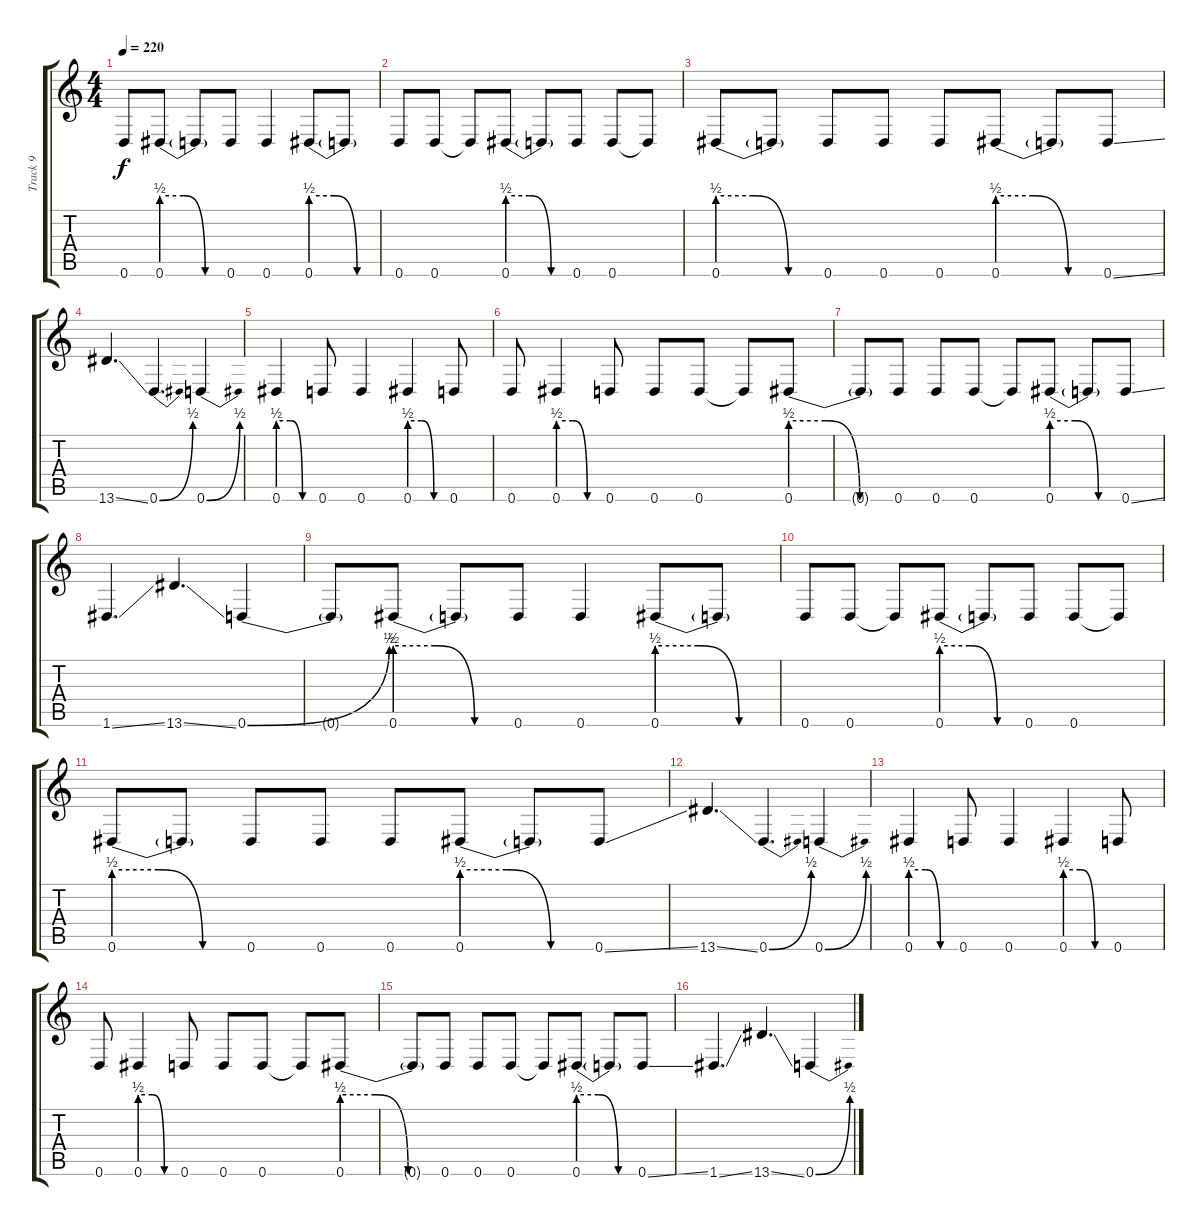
\track ("Track 9" "Track 9") {instrument electricbassfinger}
\staff {score tabs}
\tuning (D4 A3 F3 C3 G2 D2) {hide}
\ts (4 4)
\tempo 220
\clef g2
\ks c
0.6{t}.8{dy f} 0.6{be (custom 0 2 20 2 40 0 60 0)}.8 0.6{t}.8 0.6.8 0.6.4 0.6{be (custom 0 2 20 2 40 0 60 0)}.8 0.6{t}.8 |
0.6.8 0.6.8 0.6{t}.8 0.6{be (custom 0 2 20 2 40 0 60 0)}.8 0.6{t}.8 0.6.8 0.6.8 0.6{t}.8 |
0.6{be (custom 0 2 20 2 40 0 60 0)}.8 0.6{t}.8 0.6.8 0.6.8 0.6.8 0.6{be (custom 0 2 20 2 40 0 60 0)}.8 0.6{t}.8 0.6{ss}.8 |
13.6{ss}.4{d} 0.6{be (bend 0 0 60 2)}.4{d} 0.6{be (bend 0 0 60 2)}.4 |
0.6{be (custom 0 2 20 2 40 0 60 0)}.4 0.6.8 0.6.4 0.6{be (custom 0 2 20 2 40 0 60 0)}.4 0.6.8 |
0.6.8 0.6{be (custom 0 2 20 2 40 0 60 0)}.4 0.6.8 0.6.8 0.6.8 0.6{t}.8 0.6{be (custom 0 2 20 2 40 0 60 0)}.8 |
0.6{t}.8 0.6.8 0.6.8 0.6.8 0.6{t}.8 0.6{be (custom 0 2 20 2 40 0 60 0)}.8 0.6{t}.8 0.6{ss}.8 |
1.6{ss}.4{d} 13.6{ss}.4{d} 0.6{be (bend 0 0 60 2)}.4 |
0.6{t}.8 0.6{be (custom 0 2 20 2 40 0 60 0)}.8 0.6{t}.8 0.6.8 0.6.4 0.6{be (custom 0 2 20 2 40 0 60 0)}.8 0.6{t}.8 |
0.6.8 0.6.8 0.6{t}.8 0.6{be (custom 0 2 20 2 40 0 60 0)}.8 0.6{t}.8 0.6.8 0.6.8 0.6{t}.8 |
0.6{be (custom 0 2 20 2 40 0 60 0)}.8 0.6{t}.8 0.6.8 0.6.8 0.6.8 0.6{be (custom 0 2 20 2 40 0 60 0)}.8 0.6{t}.8 0.6{ss}.8 |
13.6{ss}.4{d} 0.6{be (bend 0 0 60 2)}.4{d} 0.6{be (bend 0 0 60 2)}.4 |
0.6{be (custom 0 2 20 2 40 0 60 0)}.4 0.6.8 0.6.4 0.6{be (custom 0 2 20 2 40 0 60 0)}.4 0.6.8 |
0.6.8 0.6{be (custom 0 2 20 2 40 0 60 0)}.4 0.6.8 0.6.8 0.6.8 0.6{t}.8 0.6{be (custom 0 2 20 2 40 0 60 0)}.8 |
0.6{t}.8 0.6.8 0.6.8 0.6.8 0.6{t}.8 0.6{be (custom 0 2 20 2 40 0 60 0)}.8 0.6{t}.8 0.6{ss}.8 |
1.6{ss}.4{d} 13.6{ss}.4{d} 0.6{be (bend 0 0 60 2)}.4
